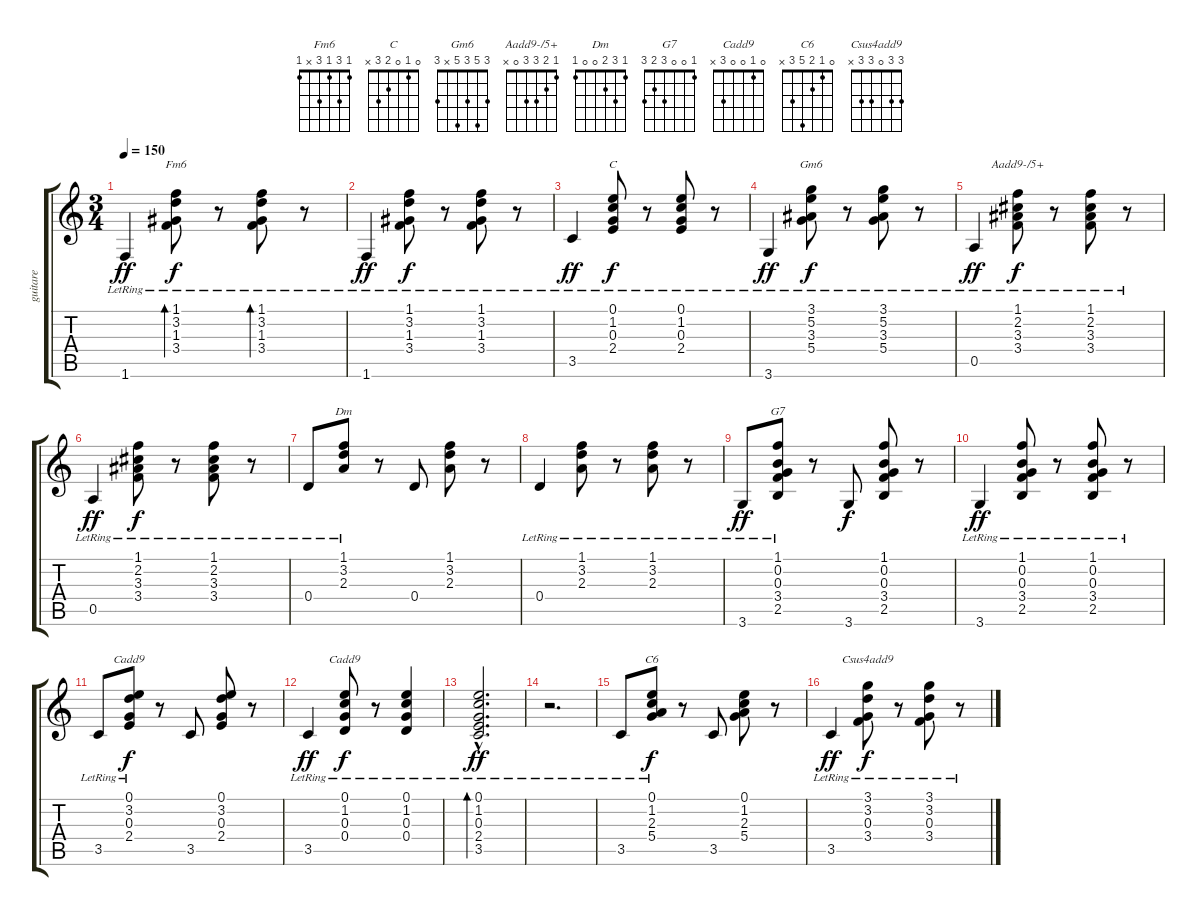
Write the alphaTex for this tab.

\track ("guitare" "guitare") {instrument acousticguitarnylon}
\staff {score tabs}
\tuning (E4 B3 G3 D3 A2 E2) {hide}
\chord ("Fm6" 1 3 1 3 x 1)
\chord ("C" 0 1 0 2 3 x)
\chord ("Gm6" 3 5 3 5 x 3)
\chord ("Aadd9-/5+" 1 2 3 3 0 x)
\chord ("Dm" 1 3 2 0 0 1)
\chord ("G7" 1 0 0 3 2 3)
\chord ("Cadd9" 0 3 0 2 3 x)
\chord ("Cadd9" 0 1 0 0 3 x)
\chord ("C6" 0 1 2 5 3 x)
\chord ("Csus4add9" 3 3 0 3 3 x)
\ts (3 4)
\tempo 150
\clef g2
\ks c
1.6{lr}.4{dy ff} (1.1{lr} 3.2{lr} 1.3{lr} 3.4{lr}).8{bd 240 ch "Fm6" dy f} r.8 (1.1{lr} 3.2{lr} 1.3{lr} 3.4{lr}).8{bd 240} r.8 |
1.6{lr}.4{dy ff} (1.1{lr} 3.2{lr} 1.3{lr} 3.4{lr}).8{dy f} r.8 (1.1{lr} 3.2{lr} 1.3{lr} 3.4{lr}).8 r.8 |
3.5{lr}.4{dy ff} (0.1{lr} 1.2{lr} 0.3{lr} 2.4{lr}).8{ch "C" dy f} r.8 (0.1{lr} 1.2{lr} 0.3{lr} 2.4{lr}).8 r.8 |
3.6{lr}.4{dy ff} (3.1{lr} 5.2{lr} 3.3{lr} 5.4{lr}).8{ch "Gm6" dy f} r.8 (3.1{lr} 5.2{lr} 3.3{lr} 5.4{lr}).8 r.8 |
0.5{lr}.4{dy ff} (1.1{lr} 2.2{lr} 3.3{lr} 3.4{lr}).8{ch "Aadd9-/5+" dy f} r.8 (1.1{lr} 2.2{lr} 3.3{lr} 3.4{lr}).8 r.8 |
0.5{lr}.4{dy ff} (1.1{lr} 2.2{lr} 3.3{lr} 3.4{lr}).8{dy f} r.8 (1.1{lr} 2.2{lr} 3.3{lr} 3.4{lr}).8 r.8 |
0.4{lr}.8 (1.1{lr} 3.2{lr} 2.3{lr}).8{ch "Dm"} r.8 0.4.8 (1.1 3.2 2.3).8 r.8 |
0.4{lr}.4 (1.1{lr} 3.2{lr} 2.3{lr}).8 r.8 (1.1{lr} 3.2{lr} 2.3{lr}).8 r.8 |
3.6{lr}.8{dy ff} (1.1{lr} 0.2{lr} 0.3{lr} 3.4{lr} 2.5{lr}).8{ch "G7"} r.8 3.6.8{dy f} (1.1 0.2 0.3 3.4 2.5).8 r.8 |
3.6{lr}.4{dy ff} (1.1{lr} 0.2{lr} 0.3{lr} 3.4{lr} 2.5{lr}).8 r.8 (1.1{lr} 0.2{lr} 0.3{lr} 3.4{lr} 2.5{lr}).8 r.8 |
3.5{lr}.8 (0.1{lr} 3.2{lr} 0.3{lr} 2.4{lr}).8{ch "Cadd9" dy f} r.8 3.5.8 (0.1 3.2 0.3 2.4).8 r.8 |
3.5{lr}.4{dy ff} (0.1{lr} 1.2{lr} 0.3{lr} 0.4{lr}).8{ch "Cadd9" dy f} r.8 (0.1{lr} 1.2{lr} 0.3{lr} 0.4{lr}).4 |
(0.1{hac lr} 1.2{hac lr} 0.3{hac lr} 2.4{hac lr} 3.5{hac lr}).2{d bd 60 dy ff} |
r.2{d} |
3.5{lr}.8 (0.1{lr} 1.2{lr} 2.3{lr} 5.4{lr}).8{ch "C6" dy f} r.8 3.5.8 (0.1 1.2 2.3 5.4).8 r.8 |
3.5{lr}.4{dy ff} (3.1{lr} 3.2{lr} 0.3{lr} 3.4{lr}).8{ch "Csus4add9" dy f} r.8 (3.1{lr} 3.2{lr} 0.3{lr} 3.4{lr}).8 r.8
